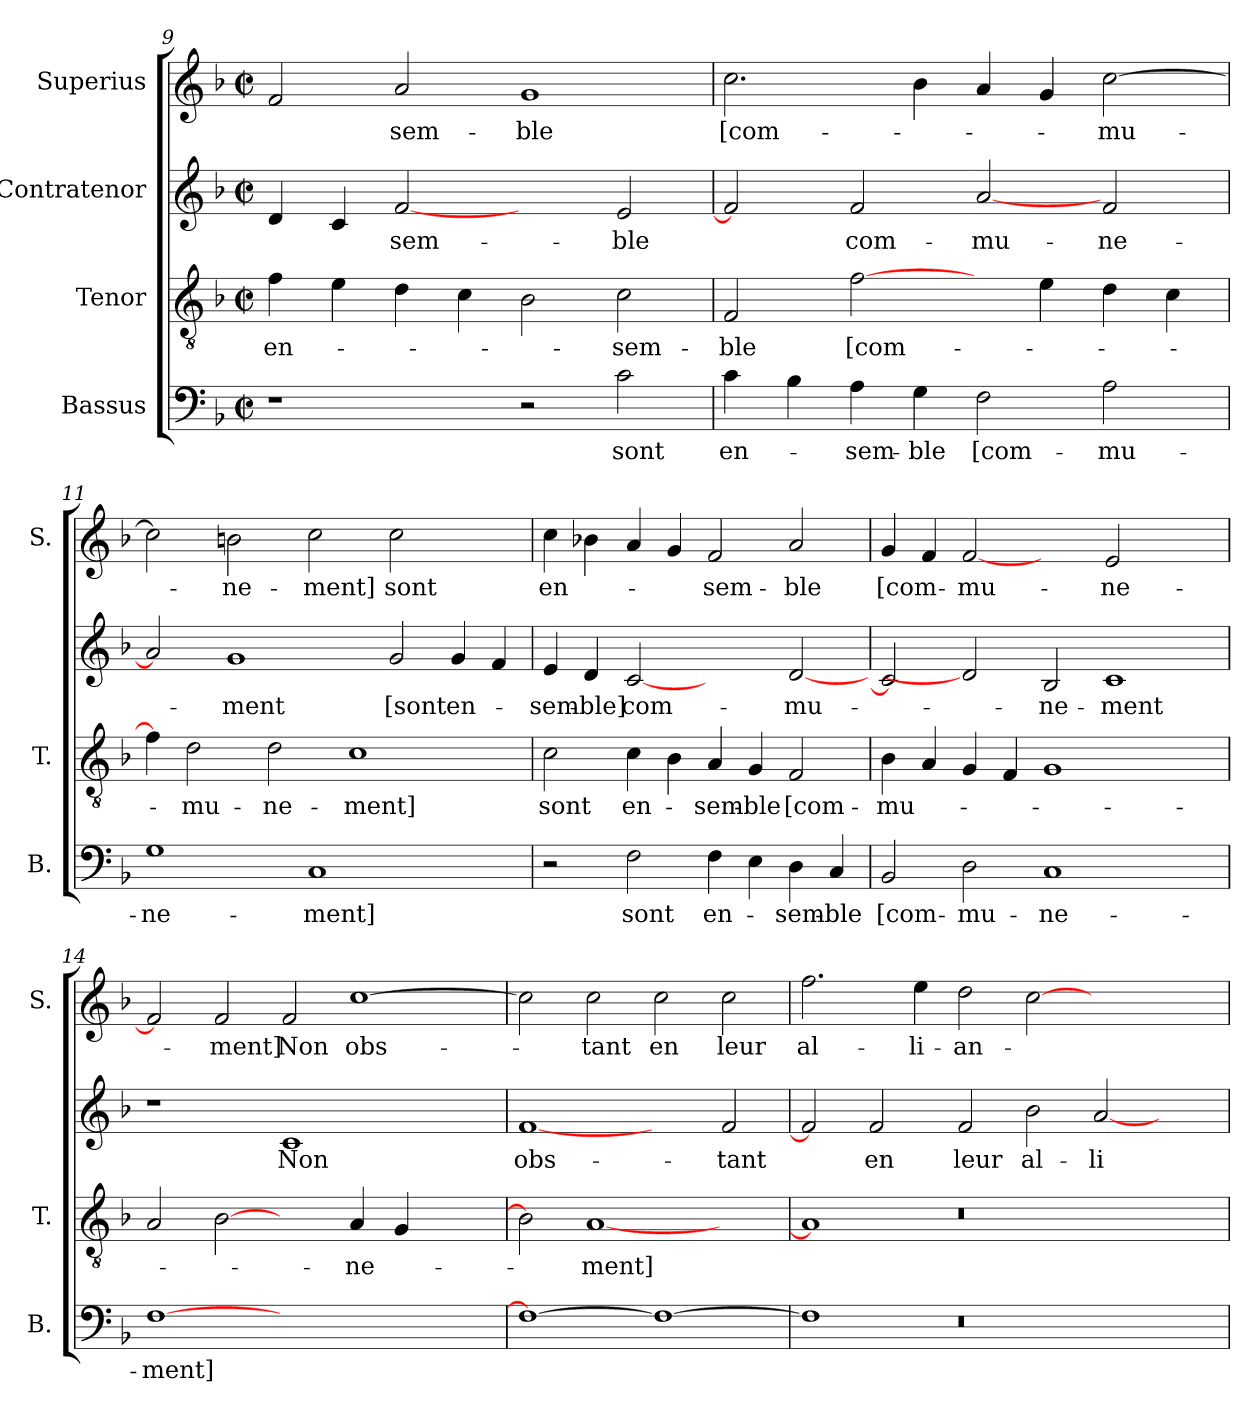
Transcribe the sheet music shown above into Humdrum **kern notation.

**kern	**text	**kern	**text	**kern	**text	**kern	**text
*part4	*part4	*part3	*part3	*part2	*part2	*part1	*part1
*staff4	*staff4	*staff3	*staff3	*staff2	*staff2	*staff1	*staff1
*I"Bassus	*	*I"Tenor	*	*I"Contratenor	*	*I"Superius	*
*I'B.	*	*I'T.	*	*	*	*I'S.	*
*clefF4	*	*clefGv2	*	*clefG2	*	*clefG2	*
*k[b-]	*	*k[b-]	*	*k[b-]	*	*k[b-]	*
*F:	*	*F:	*	*F:	*	*F:	*
*M2/2	*	*M2/2	*	*M2/2	*	*M2/2	*
*met(c|)	*	*met(c|)	*	*met(c|)	*	*met(c|)	*
=9	=9	=9	=9	=9	=9	=9	=9
1r	.	4f\	en-	4d/	.	2f/	.
.	.	4e\	.	4c/	.	.	.
.	.	4d\	.	[2f/	-sem-	2a/	-sem-
.	.	4c\	.	.	.	.	.
2r	.	2B-\	.	2ryy	.	1g/	-ble
2c\	sont	2c\	-sem-	2e/	-ble	.	.
=10	=10	=10	=10	=10	=10	=10	=10
4c\	en-	2F/	-ble	2f/]	.	2.cc\	[com-
4B-\	.	.	.	.	.	.	.
4A\	-sem-	[2f\	[com-	2f/	com-	.	.
4G\	-ble	.	.	.	.	4b-\	.
2F\	[com-	4ryy	.	[2a/	-mu-	4a/	.
.	.	4e\	.	.	.	4g/	.
2A\	-mu-	4d\	.	2f/	-ne-	[2cc\	-mu-
.	.	4c\	.	.	.	.	.
=11	=11	=11	=11	=11	=11	=11	=11
1G\	-ne-	4f\]	.	2a/]	.	2cc\]	.
.	.	2d\	-mu-	.	.	.	.
.	.	.	.	1g/	-ment	2bn\	-ne-
.	.	2d\	-ne-	.	.	.	.
1C/	-ment]	.	.	.	.	2cc\	-ment]
.	.	1c\	-ment]	.	.	.	.
.	.	.	.	2g/	[sont	2cc\	sont
2ryy	.	.	.	4g/	en-	2ryy	.
.	.	4ryy	.	4f/	.	.	.
!!LO:LB:g=z
=12	=12	=12	=12	=12	=12	=12	=12
2r	.	2c\	sont	4e/	-sem-	4cc\	en-
.	.	.	.	4d/	-ble]	4b-X\	.
2F\	sont	4c\	en-	[2c/	com-	4a/	.
.	.	4B-\	.	.	.	4g/	.
4F\	en-	4A/	-sem-	2ryy	.	2f/	-sem-
4E\	.	4G/	-ble	.	.	.	.
4D\	-sem-	2F/	[com-	[2d/	-mu-	2a/	-ble
4C/	-ble	.	.	.	.	.	.
=13	=13	=13	=13	=13	=13	=13	=13
2BB-/	[com-	4B-\	-mu-	2c/]	.	4g/	[com-
.	.	4A/	.	.	.	4f/	.
2D\	-mu-	4G/	.	2d/]	.	[2f/	-mu-
.	.	4F/	.	.	.	.	.
1C/	-ne-	1G/	.	2B-/	-ne-	2ryy	.
.	.	.	.	1c/	-ment	2e/	-ne-
2ryy	.	2ryy	.	.	.	2ryy	.
=14	=14	=14	=14	=14	=14	=14	=14
[1F\	-ment]	2A/	.	1r	.	2f/]	.
.	.	[2B-\	.	.	.	2f/	-ment]
1.ryy	.	2ryy	.	1c/	Non	2f/	Non
.	.	4A/	-ne-	.	.	[1cc\	obs-
.	.	4G/	.	.	.	.	.
.	.	2ryy	.	2ryy	.	.	.
=15	=15	=15	=15	=15	=15	=15	=15
1F\_	.	2B-\]	.	[1f/	obs-	2cc\]	.
.	.	[1A/	-ment]	.	.	2cc\	-tant
1F\_	.	.	.	2ryy	.	2cc\	en
.	.	2ryy	.	2f/	-tant	2cc\	leur
=16	=16	=16	=16	=16	=16	=16	=16
1F\]	.	1A/]	.	2f/]	.	2.ff\	al-
.	.	.	.	2f/	en	.	.
.	.	.	.	.	.	4ee\	-li-
!LO:N:vis=0	!	!LO:N:vis=0	!	!	!	!	!
1r	.	1r	.	2f/	leur	2dd\	-an-
.	.	.	.	2b-\	al-	[2cc\	.
1ryy	.	1ryy	.	[2a/	-li-	1ryy	.
.	.	.	.	2ryy	.	.	.
=	=	=	=	=	=	=	=
*-	*-	*-	*-	*-	*-	*-	*-
